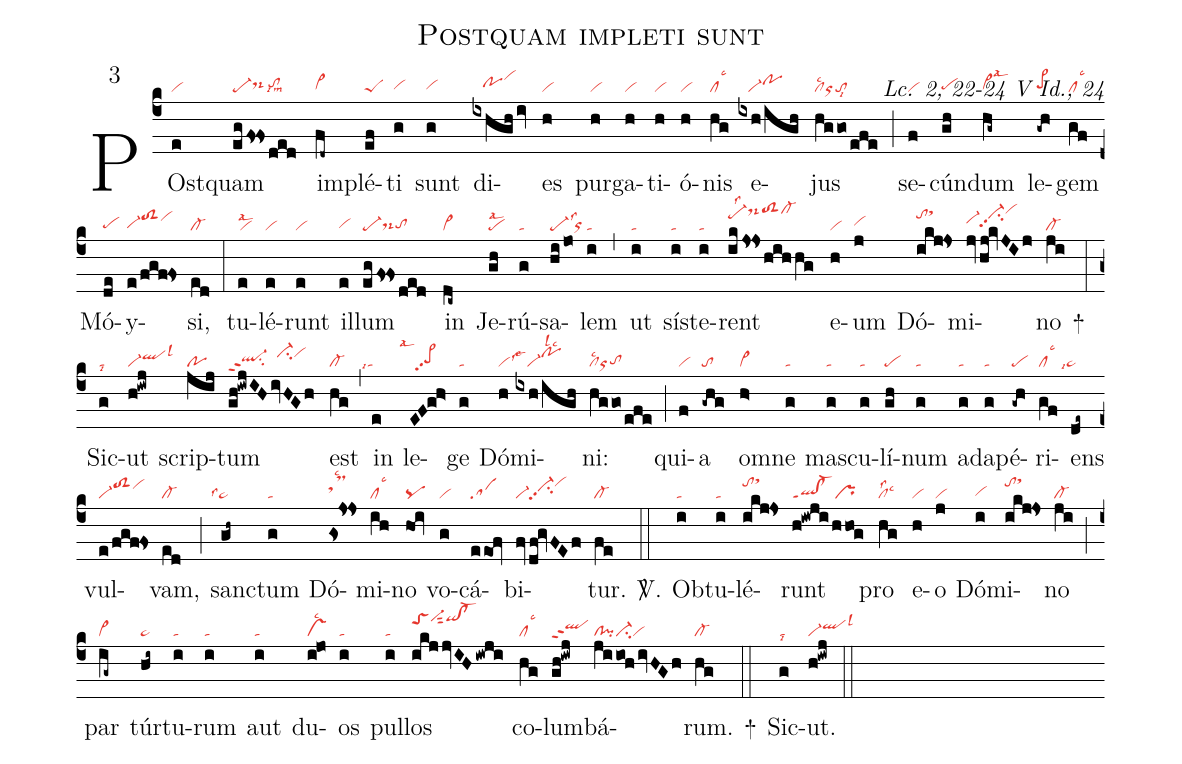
name: Postquam impleti sunt;
commentary: Lc. 2, 22-24 V Id., 24;
mode: 3;
nabc-lines: 1;
%%
(c4)
POst(e|vi)quam(eg/Fs!Fsded|pe-ds-hhtohhlsi8lsm8) im(fd~|vi>hg)plé(ef|peS)ti(g|vihg) sunt(g|vihg) di(ixhgh/iv|///pohhvihk)es(h|vi) pur(h|vi)ga(h|vi)ti(h|vi)ó(h|vi)nis(hg|cllsc3) e(ixh/igh|///vi-pohi)jus(hggo/efe|cllsc2ortolsi8) (;)
se(f|vi)cún(gh|pehg)dum(hg~|vi>hglsal3) le(-gh|pe>hh)gem(gf|cllsc3) Mó(de|pehg)y(e/fgf!Fs|vi-hgtoS2hjvihj)si,(ed|cl-) (:)
tu(e|vilsal2)lé(e|vi)runt(e|vi) il(e|vihg)lum(eg/Fs!Fsded|pe-ds-hgtohg) in(dc~|vi>) Je(gh|pelsal2)rú(g|ta)sa(hi/jo|pe-lss3`orhg)lem(i|ta) (,)
ut(i|ta) sís(i|ta)te(i|ta)rent(ik/Js!Jshihhg|pe-hklss2ds-hmtoS2hmcl-hm) e(h|vi)um(j|vihh) Dó(ikj!Js|tohksthm)mi(jv/hj!kvJIj|vi-hivi-hkpp2su2vihm)no(ji|cl-) +(:)
Sic(g|talsi8)ut(h!iwj|vi-qlhilsl3) scrip(jij|po)tum(gh!iwjIHivHGh|ql-hhppt2su2ci-hjvihj) est(hg|cl-) (,)
in(e|```talsi7) le(EF!gh>|```pe>hhpp2lsal1)ge(g|ta) Dó(h|vilss3)mi(ixh/igh|vi-lse1pohjlsl2lsc2)ni:(hggo/efe|cllsc2ortohg) (;)
qui(f|vi)a(-ghg|to) om(h>|vi>)ne(g|ta) mas(g|ta)cu(g|ta)lí(gh|pe)num(g|ta) ad(g|ta)a(g|ta)pé(-gh|pe)ri(gf|cllsc3)ens(de~|```ta>lsi7) vul(e/fgf!Fs|vi-toS2hjvihj)vam,(ed|cl-) (;)
sanc(gh~|```ta>lss1)tum(g|ta) Dó(Gs!Js!Js|tsMhilsc2)mi(ih|cllsc3)no(hOi|pq) vo(g|vi)cá(eeOf|sa)bi(fv/df!gvFEf|vi-vi-hipp2su2vihk)tur.(fe|cl-) <sp>V/</sp>.(::)
Ob(i|ta)tu(i|ta)lé(ikj!Js|tohksthm)runt(h!iwji/hhog|ql!cl-ppt1pr) pro(hg|cllss2lsc3) e(h|vi)o(j|vi) Dó(i|vihg)mi(ikj!Js|tohksthm)no(ji|cl-) (;)
par(ig~|vi>) túr(hi~|ta>)tu(i|ta)rum(i|ta) aut(i|ta) du(i!jo|vslsc2)os(i|ta) pul(i|ta)los(ikjjvIH/iwji|toShkvi-hlsut2qihl!cl-hl) co(hg|cllsc3)lum(gh!iwj|qlhippt2)bá(jiioh/ivHGh|cl!pici-vi)rum.(hg|cl-) +(::)
Sic(g|talsi8)ut.(h!iwj|vi-qlhilsl3) (::)
